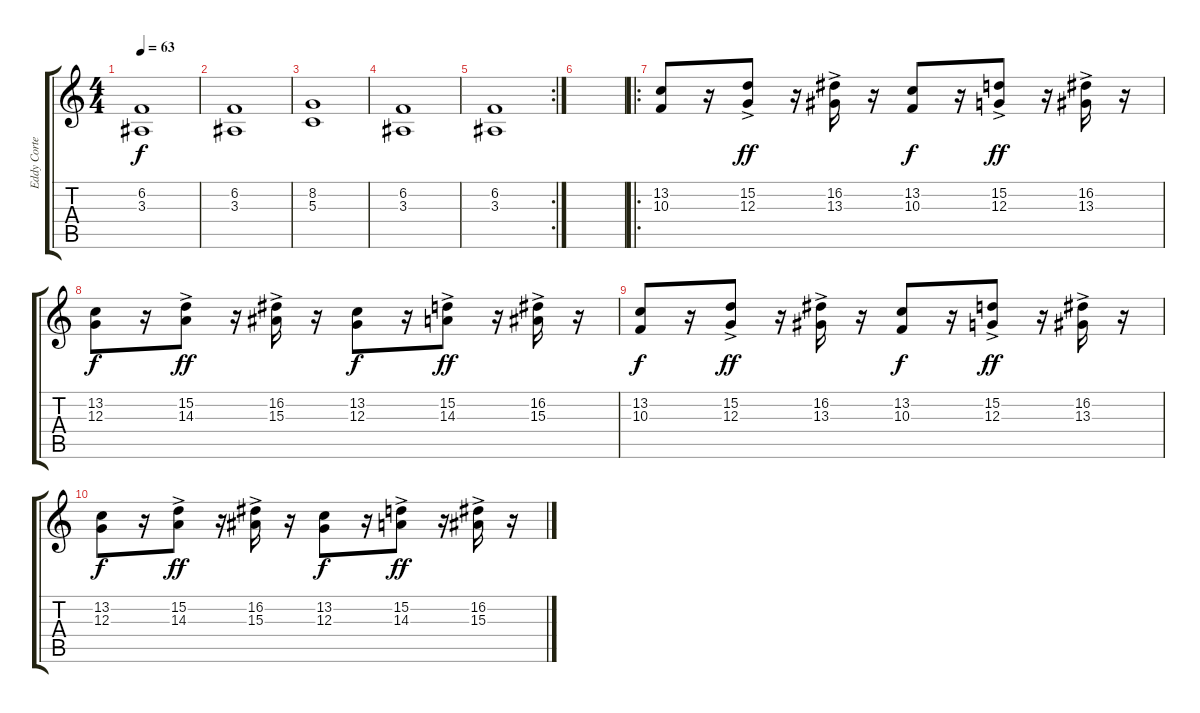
\track ("Eddy Cortez" "Eddy Corte") {instrument stringensemble1}
\staff {score tabs}
\tuning (E4 B3 G3 D3 A2 E2) {hide}
\ts (4 4)
\tempo 63
\clef g2
\ks c
(6.2 3.3).1{dy f} |
(6.2 3.3).1 |
(8.2 5.3).1 |
(6.2 3.3).1 |
\rc 2
(6.2 3.3).1 |
|
\ro
(13.2 10.3).8 r.16 (15.2{ac} 12.3).8{dy ff} r.16 (16.2{ac} 13.3).16 r.16 (13.2 10.3).8{dy f} r.16 (15.2{ac} 12.3).8{dy ff} r.16 (16.2{ac} 13.3).16 r.16 |
(13.2 12.3).8{dy f} r.16 (15.2 14.3{ac}).8{dy ff} r.16 (16.2 15.3{ac}).16 r.16 (13.2 12.3).8{dy f} r.16 (15.2 14.3{ac}).8{dy ff} r.16 (16.2 15.3{ac}).16 r.16 |
(13.2 10.3).8{dy f} r.16 (15.2{ac} 12.3).8{dy ff} r.16 (16.2{ac} 13.3).16 r.16 (13.2 10.3).8{dy f} r.16 (15.2{ac} 12.3).8{dy ff} r.16 (16.2{ac} 13.3).16 r.16 |
(13.2 12.3).8{dy f} r.16 (15.2 14.3{ac}).8{dy ff} r.16 (16.2 15.3{ac}).16 r.16 (13.2 12.3).8{dy f} r.16 (15.2 14.3{ac}).8{dy ff} r.16 (16.2 15.3{ac}).16 r.16
